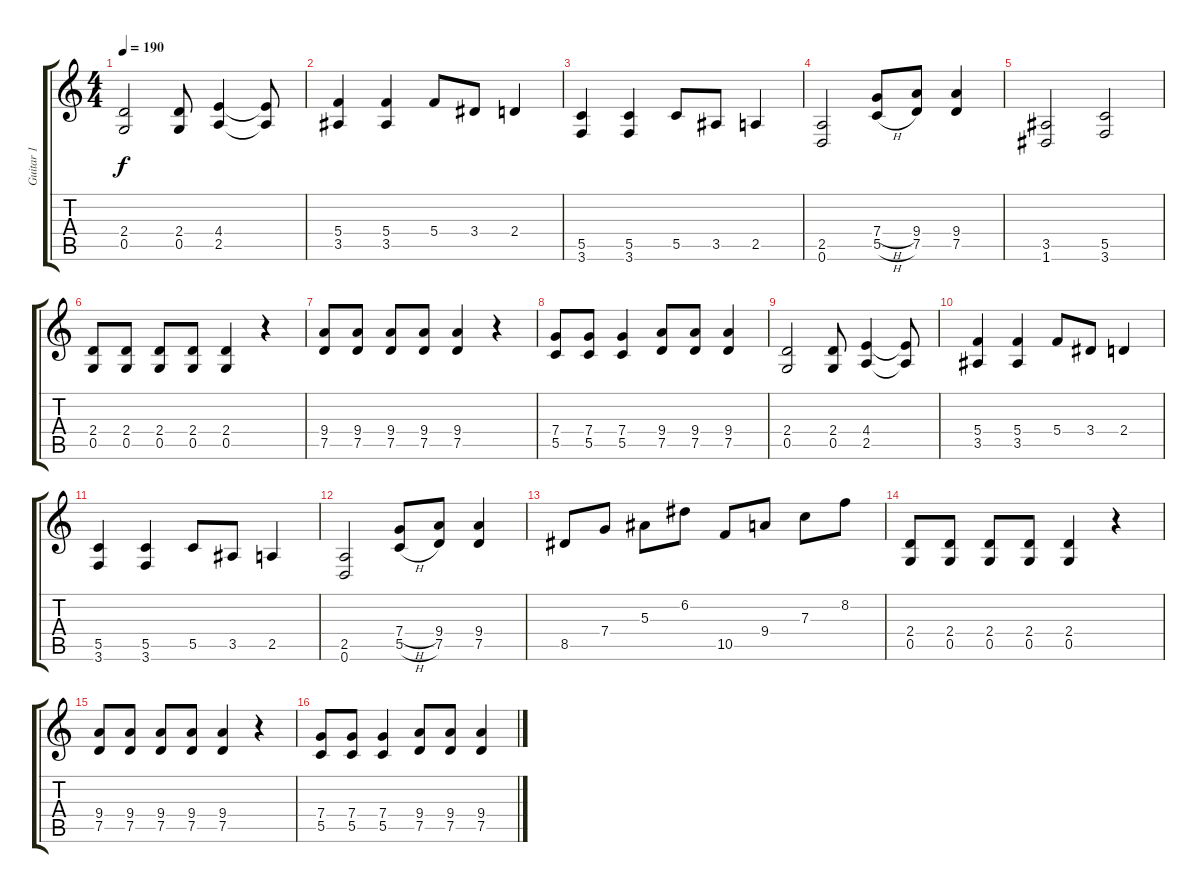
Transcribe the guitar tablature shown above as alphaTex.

\track ("Guitar 1" "Guitar 1") {instrument acousticguitarnylon}
\staff {score tabs}
\tuning (D4 A3 F3 C3 G2 D2) {hide}
\ts (4 4)
\tempo 190
\clef g2
\ks c
(2.4 0.5).2{dy f} (2.4 0.5).8 (4.4 2.5).4 (4.4{t} 2.5{t}).8 |
(5.4 3.5).4 (5.4 3.5).4 5.4.8 3.4.8 2.4.4 |
(5.5 3.6).4 (5.5 3.6).4 5.5.8 3.5.8 2.5.4 |
(2.5 0.6).2 (7.4{h} 5.5{h}).8 (9.4 7.5).8 (9.4 7.5).4 |
(3.5 1.6).2 (5.5 3.6).2 |
(2.4 0.5).8 (2.4 0.5).8 (2.4 0.5).8 (2.4 0.5).8 (2.4 0.5).4 r.4 |
(9.4 7.5).8 (9.4 7.5).8 (9.4 7.5).8 (9.4 7.5).8 (9.4 7.5).4 r.4 |
(7.4 5.5).8 (7.4 5.5).8 (7.4 5.5).4 (9.4 7.5).8 (9.4 7.5).8 (9.4 7.5).4 |
(2.4 0.5).2 (2.4 0.5).8 (4.4 2.5).4 (4.4{t} 2.5{t}).8 |
(5.4 3.5).4 (5.4 3.5).4 5.4.8 3.4.8 2.4.4 |
(5.5 3.6).4 (5.5 3.6).4 5.5.8 3.5.8 2.5.4 |
(2.5 0.6).2 (7.4{h} 5.5{h}).8 (9.4 7.5).8 (9.4 7.5).4 |
8.5.8 7.4.8 5.3.8 6.2.8 10.5.8 9.4.8 7.3.8 8.2.8 |
(2.4 0.5).8 (2.4 0.5).8 (2.4 0.5).8 (2.4 0.5).8 (2.4 0.5).4 r.4 |
(9.4 7.5).8 (9.4 7.5).8 (9.4 7.5).8 (9.4 7.5).8 (9.4 7.5).4 r.4 |
(7.4 5.5).8 (7.4 5.5).8 (7.4 5.5).4 (9.4 7.5).8 (9.4 7.5).8 (9.4 7.5).4
